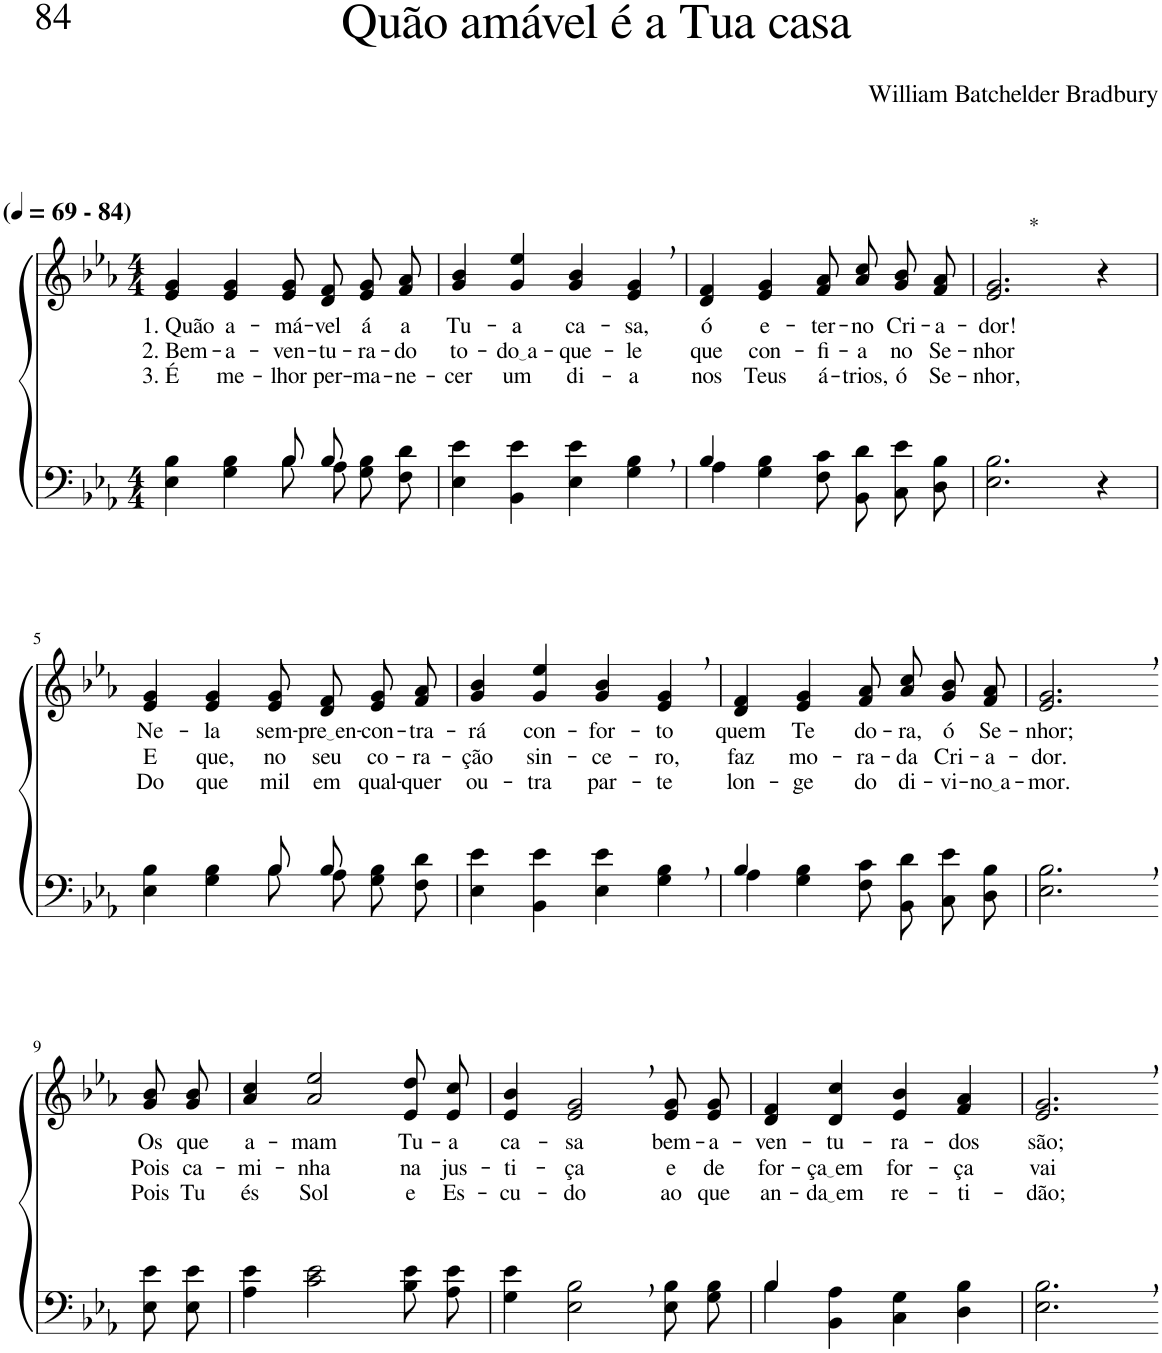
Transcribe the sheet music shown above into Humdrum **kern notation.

**kern	**kern	**text	**text	**text
*part2	*part1	*part1	*part1	*part1
*staff2	*staff1	*staff1	*staff1	*staff1
*I"Parte III e IV	*I"Parte I e II	*	*	*
*clefF4	*clefG2	*	*	*
*k[b-e-a-]	*k[b-e-a-]	*	*	*
*M4/4	*M4/4	*	*	*
*MM69	*MM69	*	*	*
=1	=1	=1	=1	=1
*^	*	*	*	*
!	!	!LO:TX:a:B:t=(	!	!	!
!	!	!LO:TX:a:B:t=- 84)	!	!	!
!	!	!	!LO:LY:b	!LO:LY:b	!LO:LY:b
2ryy	4E-\ 4B-\	4e-/ 4g/	1. Quão	2. Bem-	3. É
!	!	!	!LO:LY:b	!LO:LY:b	!LO:LY:b
.	4G\ 4B-\	4e-/ 4g/	a-	-a-	me-
!	!	!	!LO:LY:b	!LO:LY:b	!LO:LY:b
8B-/L	8B-\L	8e-/ 8g/L	-má-	-ven-	-lhor
!	!	!	!LO:LY:b	!LO:LY:b	!LO:LY:b
8B-/J	8A-\J	8d/ 8f/J	-vel	-tu-	per-
!	!	!	!LO:LY:b	!LO:LY:b	!LO:LY:b
4ryy	8G\ 8B-\L	8e-/ 8g/L	á	-ra-	-ma-
!	!	!	!LO:LY:b	!LO:LY:b	!LO:LY:b
.	8F\ 8d\J	8f/ 8a-/J	a	-do	-ne-
=2	=2	=2	=2	=2	=2
!	!	!	!LO:LY:b	!LO:LY:b	!LO:LY:b
*v	*v	*	*	*	*
4E-\ 4e-\	4g/ 4b-/	Tu-	to-	-cer
!	!	!LO:LY:b	!LO:LY:b	!LO:LY:b
4BB-\ 4e-\	4g/ 4ee-/	-a	do a	um
!	!	!LO:LY:b	!LO:LY:b	!LO:LY:b
4E-\ 4e-\	4g/ 4b-/	ca-	-que-	di-
!	!	!LO:LY:b	!LO:LY:b	!LO:LY:b
4G\, 4B-\,	4e-/, 4g/,	-sa,	-le	-a
=3	=3	=3	=3	=3
*^	*	*	*	*
!	!	!	!LO:LY:b	!LO:LY:b	!LO:LY:b
4B-/	4A-\	4d/ 4f/	ó	que	nos
!	!	!	!LO:LY:b	!LO:LY:b	!LO:LY:b
2.ryy	4G\ 4B-\	4e-/ 4g/	e-	con-	Teus
!	!	!	!LO:LY:b	!LO:LY:b	!LO:LY:b
.	8F\ 8c\L	8f/ 8a-/L	-ter-	-fi-	á-
!	!	!	!LO:LY:b	!LO:LY:b	!LO:LY:b
.	8BB-\ 8d\J	8a-/ 8cc/J	-no	-a	-trios,
!	!	!	!LO:LY:b	!LO:LY:b	!LO:LY:b
.	8C\ 8e-\L	8g/ 8b-/L	Cri-	no	ó
!	!	!	!LO:LY:b	!LO:LY:b	!LO:LY:b
.	8D\ 8B-\J	8f/ 8a-/J	-a-	Se-	Se-
=4	=4	=4	=4	=4	=4
!	!	!LO:TX:a:t=*	!	!	!
!	!	!	!LO:LY:b	!LO:LY:b	!LO:LY:b
*v	*v	*	*	*	*
2.E-\ 2.B-\	2.e-/ 2.g/	-dor!	-nhor	-nhor,
4r	4r	.	.	.
!!LO:LB:g=z
=5	=5	=5	=5	=5
*^	*	*	*	*
!	!	!	!LO:LY:b	!LO:LY:b	!LO:LY:b
2ryy	4E-\ 4B-\	4e-/ 4g/	Ne-	E	Do
!	!	!	!LO:LY:b	!LO:LY:b	!LO:LY:b
.	4G\ 4B-\	4e-/ 4g/	-la	que,	que
!	!	!	!LO:LY:b	!LO:LY:b	!LO:LY:b
8B-/L	8B-\L	8e-/ 8g/L	sem-	no	mil
!	!	!	!LO:LY:b	!LO:LY:b	!LO:LY:b
8B-/J	8A-\J	8d/ 8f/J	pre en	seu	em
!	!	!	!LO:LY:b	!LO:LY:b	!LO:LY:b
4ryy	8G\ 8B-\L	8e-/ 8g/L	-con-	co-	qual-
!	!	!	!LO:LY:b	!LO:LY:b	!LO:LY:b
.	8F\ 8d\J	8f/ 8a-/J	-tra-	-ra-	-quer
=6	=6	=6	=6	=6	=6
!	!	!	!LO:LY:b	!LO:LY:b	!LO:LY:b
*v	*v	*	*	*	*
4E-\ 4e-\	4g/ 4b-/	-rá	-ção	ou-
!	!	!LO:LY:b	!LO:LY:b	!LO:LY:b
4BB-\ 4e-\	4g/ 4ee-/	con-	sin-	-tra
!	!	!LO:LY:b	!LO:LY:b	!LO:LY:b
4E-\ 4e-\	4g/ 4b-/	-for-	-ce-	par-
!	!	!LO:LY:b	!LO:LY:b	!LO:LY:b
4G\, 4B-\,	4e-/, 4g/,	-to	-ro,	-te
=7	=7	=7	=7	=7
*^	*	*	*	*
!	!	!	!LO:LY:b	!LO:LY:b	!LO:LY:b
4B-/	4A-\	4d/ 4f/	quem	faz	lon-
!	!	!	!LO:LY:b	!LO:LY:b	!LO:LY:b
2.ryy	4G\ 4B-\	4e-/ 4g/	Te	mo-	-ge
!	!	!	!LO:LY:b	!LO:LY:b	!LO:LY:b
.	8F\ 8c\L	8f/ 8a-/L	do-	-ra-	do
!	!	!	!LO:LY:b	!LO:LY:b	!LO:LY:b
.	8BB-\ 8d\J	8a-/ 8cc/J	-ra,	-da	di-
!	!	!	!LO:LY:b	!LO:LY:b	!LO:LY:b
.	8C\ 8e-\L	8g/ 8b-/L	ó	Cri-	-vi-
!	!	!	!LO:LY:b	!LO:LY:b	!LO:LY:b
.	8D\ 8B-\J	8f/ 8a-/J	Se-	-a-	no a
=8	=8	=8	=8	=8	=8
!	!	!	!LO:LY:b	!LO:LY:b	!LO:LY:b
*v	*v	*	*	*	*
2.E-\, 2.B-\,	2.e-/, 2.g/,	-nhor;	-dor.	-mor.
!!LO:LB:g=z
=9-	=9-	=9-	=9-	=9-
!	!	!LO:LY:b	!LO:LY:b	!LO:LY:b
8E-\ 8e-\L	8g/ 8b-/L	Os	Pois	Pois
!	!	!LO:LY:b	!LO:LY:b	!LO:LY:b
8E-\ 8e-\J	8g/ 8b-/J	que	ca-	Tu
=10	=10	=10	=10	=10
!	!	!LO:LY:b	!LO:LY:b	!LO:LY:b
4A-\ 4e-\	4a-/ 4cc/	a-	-mi-	és
!	!	!LO:LY:b	!LO:LY:b	!LO:LY:b
2c\ 2e-\	2a-/ 2ee-/	-mam	-nha	Sol
!	!	!LO:LY:b	!LO:LY:b	!LO:LY:b
8B-\ 8e-\L	8e-/ 8dd/L	Tu-	na	e
!	!	!LO:LY:b	!LO:LY:b	!LO:LY:b
8A-\ 8e-\J	8e-/ 8cc/J	-a	jus-	Es-
=11	=11	=11	=11	=11
!	!	!LO:LY:b	!LO:LY:b	!LO:LY:b
4G\ 4e-\	4e-/ 4b-/	ca-	-ti-	-cu-
!	!	!LO:LY:b	!LO:LY:b	!LO:LY:b
2E-\, 2B-\,	2e-/, 2g/,	-sa	-ça	-do
!	!	!LO:LY:b	!LO:LY:b	!LO:LY:b
8E-\ 8B-\L	8e-/ 8g/L	bem-	e	ao
!	!	!LO:LY:b	!LO:LY:b	!LO:LY:b
8G\ 8B-\J	8e-/ 8g/J	-a-	de	que
=12	=12	=12	=12	=12
*^	*	*	*	*
!	!	!	!LO:LY:b	!LO:LY:b	!LO:LY:b
4B-/	4B-\	4d/ 4f/	-ven-	for-	an-
!	!	!	!LO:LY:b	!LO:LY:b	!LO:LY:b
2.ryy	4BB-\ 4A-\	4d/ 4cc/	-tu-	ça em	da em
!	!	!	!LO:LY:b	!LO:LY:b	!LO:LY:b
.	4C\ 4G\	4e-/ 4b-/	-ra-	for-	re-
!	!	!	!LO:LY:b	!LO:LY:b	!LO:LY:b
.	4D\ 4B-\	4f/ 4a-/	-dos	-ça	-ti-
=13	=13	=13	=13	=13	=13
!	!	!	!LO:LY:b	!LO:LY:b	!LO:LY:b
*v	*v	*	*	*	*
2.E-\, 2.B-\,	2.e-/, 2.g/,	são;	vai	-dão;
=-	=-	=-	=-	=-
*-	*-	*-	*-	*-
